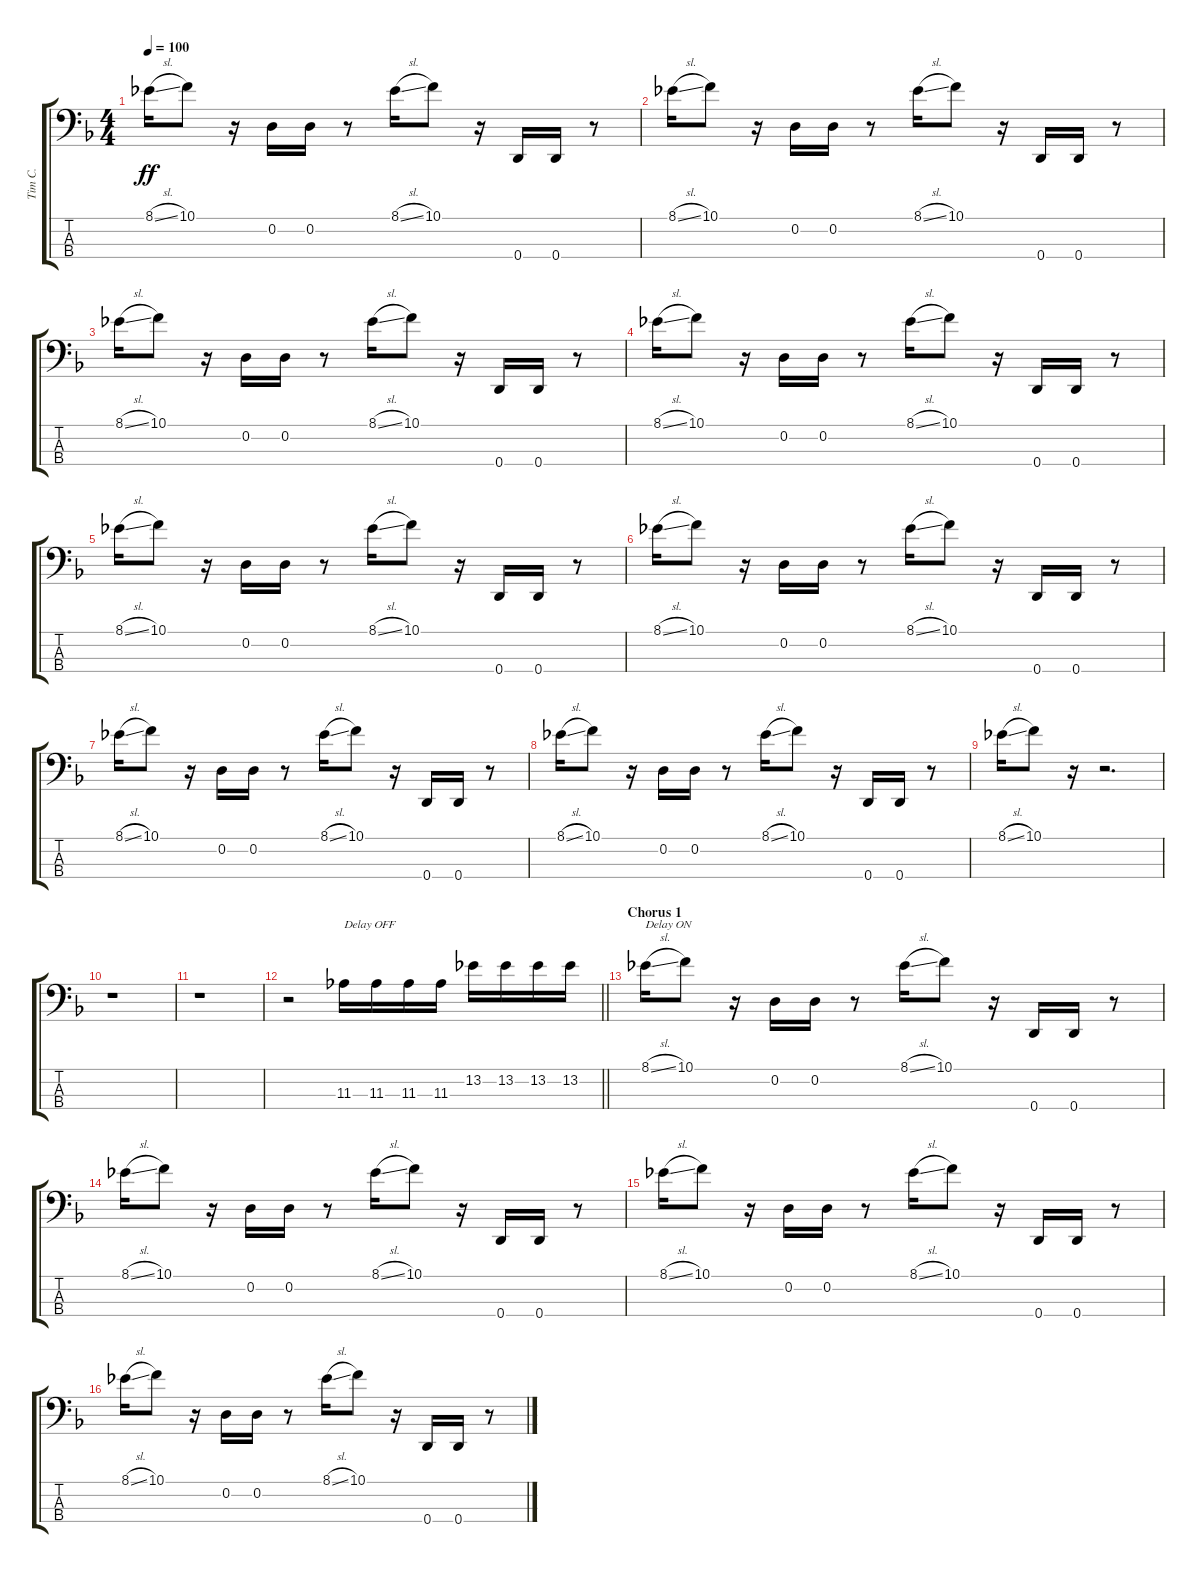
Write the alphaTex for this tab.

\track ("Tim C." "Tim C.") {instrument electricbassfinger}
\staff {score tabs}
\tuning (G2 D2 A1 D1) {hide}
\ts (4 4)
\tempo 100
\clef f4
\ks f
8.1{sl}.16{dy ff} 10.1.8 r.16 0.2.16 0.2.16 r.8 8.1{sl}.16 10.1.8 r.16 0.4.16 0.4.16 r.8 |
8.1{sl}.16 10.1.8 r.16 0.2.16 0.2.16 r.8 8.1{sl}.16 10.1.8 r.16 0.4.16 0.4.16 r.8 |
8.1{sl}.16 10.1.8 r.16 0.2.16 0.2.16 r.8 8.1{sl}.16 10.1.8 r.16 0.4.16 0.4.16 r.8 |
8.1{sl}.16 10.1.8 r.16 0.2.16 0.2.16 r.8 8.1{sl}.16 10.1.8 r.16 0.4.16 0.4.16 r.8 |
8.1{sl}.16 10.1.8 r.16 0.2.16 0.2.16 r.8 8.1{sl}.16 10.1.8 r.16 0.4.16 0.4.16 r.8 |
8.1{sl}.16 10.1.8 r.16 0.2.16 0.2.16 r.8 8.1{sl}.16 10.1.8 r.16 0.4.16 0.4.16 r.8 |
8.1{sl}.16 10.1.8 r.16 0.2.16 0.2.16 r.8 8.1{sl}.16 10.1.8 r.16 0.4.16 0.4.16 r.8 |
8.1{sl}.16 10.1.8 r.16 0.2.16 0.2.16 r.8 8.1{sl}.16 10.1.8 r.16 0.4.16 0.4.16 r.8 |
8.1{sl}.16 10.1.8 r.16 r.2{d} |
r.1 |
r.1 |
\barLineRight lightlight
r.2 11.3.16{txt "Delay OFF"} 11.3.16 11.3.16 11.3.16 13.2.16 13.2.16 13.2.16 13.2.16 |
\section ("" "Chorus 1")
8.1{sl}.16{txt "Delay ON"} 10.1.8 r.16 0.2.16 0.2.16 r.8 8.1{sl}.16 10.1.8 r.16 0.4.16 0.4.16 r.8 |
8.1{sl}.16 10.1.8 r.16 0.2.16 0.2.16 r.8 8.1{sl}.16 10.1.8 r.16 0.4.16 0.4.16 r.8 |
8.1{sl}.16 10.1.8 r.16 0.2.16 0.2.16 r.8 8.1{sl}.16 10.1.8 r.16 0.4.16 0.4.16 r.8 |
8.1{sl}.16 10.1.8 r.16 0.2.16 0.2.16 r.8 8.1{sl}.16 10.1.8 r.16 0.4.16 0.4.16 r.8
